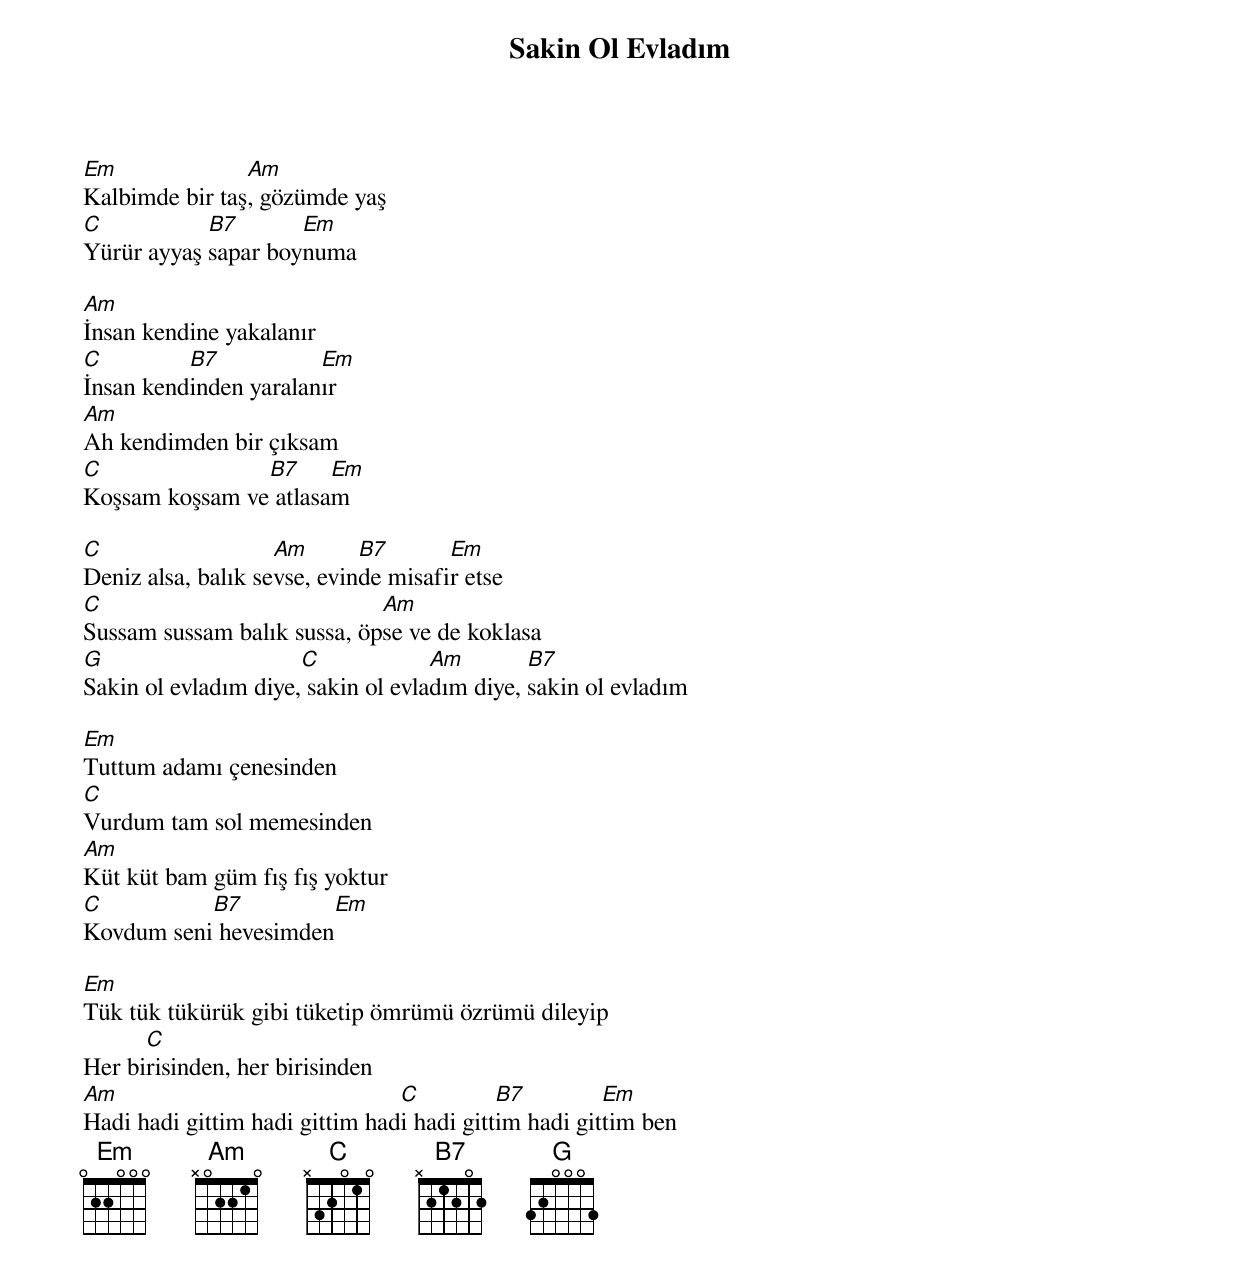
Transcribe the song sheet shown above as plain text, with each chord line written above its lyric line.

{title: Sakin Ol Evladım}
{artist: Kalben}

Em              Am
Kalbimde bir taş, gözümde yaş
C           B7       Em
Yürür ayyaş sapar boynuma

Am
İnsan kendine yakalanır
C         B7           Em
İnsan kendinden yaralanır
Am
Ah kendimden bir çıksam
C               B7     Em
Koşsam koşsam ve atlasam

C                   Am       B7       Em
Deniz alsa, balık sevse, evinde misafir etse
C                            Am
Sussam sussam balık sussa, öpse ve de koklasa
G                     C             Am        B7
Sakin ol evladım diye, sakin ol evladım diye, sakin ol evladım

Em
Tuttum adamı çenesinden
C
Vurdum tam sol memesinden
Am
Küt küt bam güm fış fış yoktur
C          B7         Em
Kovdum seni hevesimden

Em
Tük tük tükürük gibi tüketip ömrümü özrümü dileyip
      C
Her birisinden, her birisinden
Am                              C          B7         Em
Hadi hadi gittim hadi gittim hadi hadi gittim hadi gittim ben
